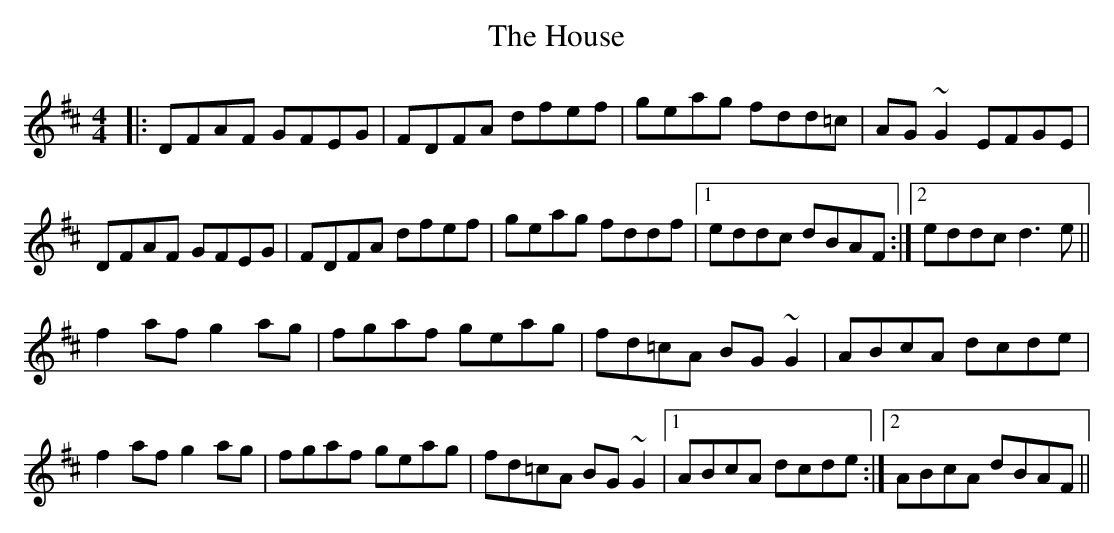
X:1
T: The House
M: 4/4
L: 1/8
K: Dmaj
|:DFAF GFEG|FDFA dfef|geag fdd=c|AG~G2 EFGE|
DFAF GFEG|FDFA dfef|geag fddf|1 eddc dBAF:|2 eddc d3e||
f2af g2ag|fgaf geag|fd=cA BG~G2|ABcA dcde|
f2af g2ag|fgaf geag|fd=cA BG~G2|1 ABcA dcde:|2 ABcA dBAF||
